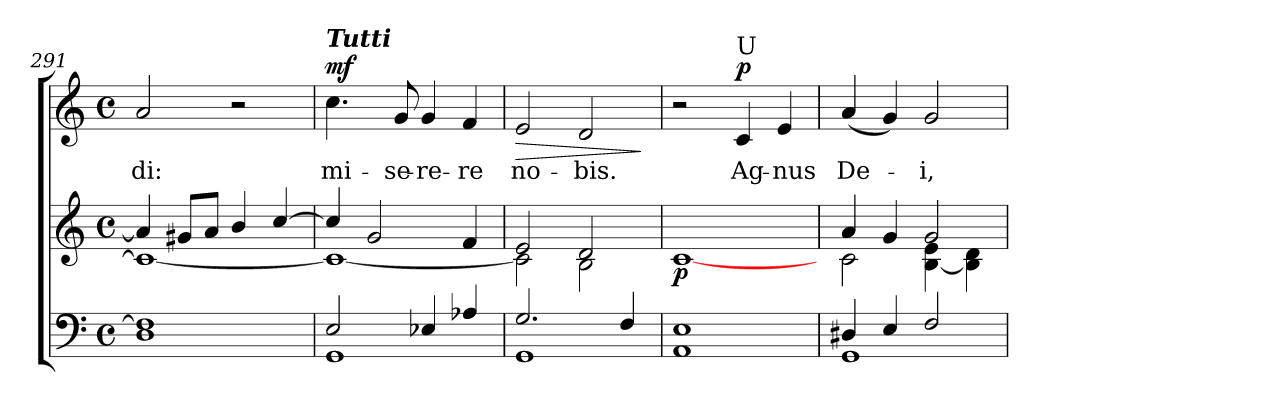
**kern	**kern	**dynam	**kern	**text	**dynam
*part2	*part2	*part2	*part1	*part1	*part1
*staff3	*staff2	*staff2/3	*staff1	*staff1	*staff1
*clefF4	*clefG2	*	*clefG2	*	*
*k[]	*k[]	*	*k[]	*	*
*C:	*C:	*	*C:	*	*
*M4/4	*M4/4	*	*M4/4	*	*
*met(c)	*met(c)	*	*met(c)	*	*
=291	=291	=291	=291	=291	=291
*	*^	*	*	*	*
!	!	!	!	!	!LO:LY:b	!
1D 1F#]	4a/]	1c_	.	2a/	-di:	.
.	8g#X/L	.	.	.	.	.
.	8a/J	.	.	.	.	.
.	4b/	.	.	2r	.	.
.	[>4cc/	.	.	.	.	.
=292	=292	=292	=292	=292	=292	=292
*^	*	*	*	*	*	*
!	!	!	!	!	!LO:TX:a:Bi:t=Tutti	!	!
!	!	!	!	!	!	!LO:LY:b	!LO:DY:a
2E/	1GG	4cc/]	1c_	.	4.cc\	mi-	mf
.	.	2g/	.	.	.	.	.
!	!	!	!	!	!	!LO:LY:b	!
.	.	.	.	.	8g/	-se-	.
!	!	!	!	!	!	!LO:LY:b	!
4E-X/	.	.	.	.	4g/	-re-	.
!	!	!	!	!	!	!LO:LY:b	!
4A-X/	.	4f/	.	.	4f/	-re	.
!!LO:PB:g=z
=293	=293	=293	=293	=293	=293	=293	=293
!	!	!	!	!	!	!LO:LY:b	!LO:HP:b
2.G/	1GG	2e/	2c\]	.	2e/	no-	>
!	!	!	!	!	!	!LO:LY:b	!
.	.	2d/	2B\	.	2d/	-bis.	.
4F/	.	.	.	.	.	.	.
*v	*v	*	*	*	*	*	*
*	*v	*v	*	*	*	*
.	.	.	.	.	]
=294	=294	=294	=294	=294	=294
*^	*	*	*	*	*
!	!	!	!LO:DY:b	!	!	!
1E	1AA	[1c	p	2r	.	.
!	!	!	!	!LO:TX:a:t=U	!	!
!	!	!	!	!	!LO:LY:b	!LO:DY:a
.	.	.	.	4c/	Ag-	p
!	!	!	!	!	!LO:LY:b	!
.	.	.	.	4e/	-nus	.
=295	=295	=295	=295	=295	=295	=295
*	*	*^	*	*	*	*
!	!	!	!	!	!	!LO:LY:b	!
4D#X/	1GG	4a/	2c\	.	(<4a/	De-	.
4E/	.	4g/	.	.	4g/)	.	.
!	!	!	!	!	!	!LO:LY:b	!
2F/	.	2g/	[<4B\ 4e\	.	2g/	-i,	.
.	.	.	4B\] 4d\	.	.	.	.
*v	*v	*	*	*	*	*	*
*	*v	*v	*	*	*	*
=	=	=	=	=	=
*-	*-	*-	*-	*-	*-
